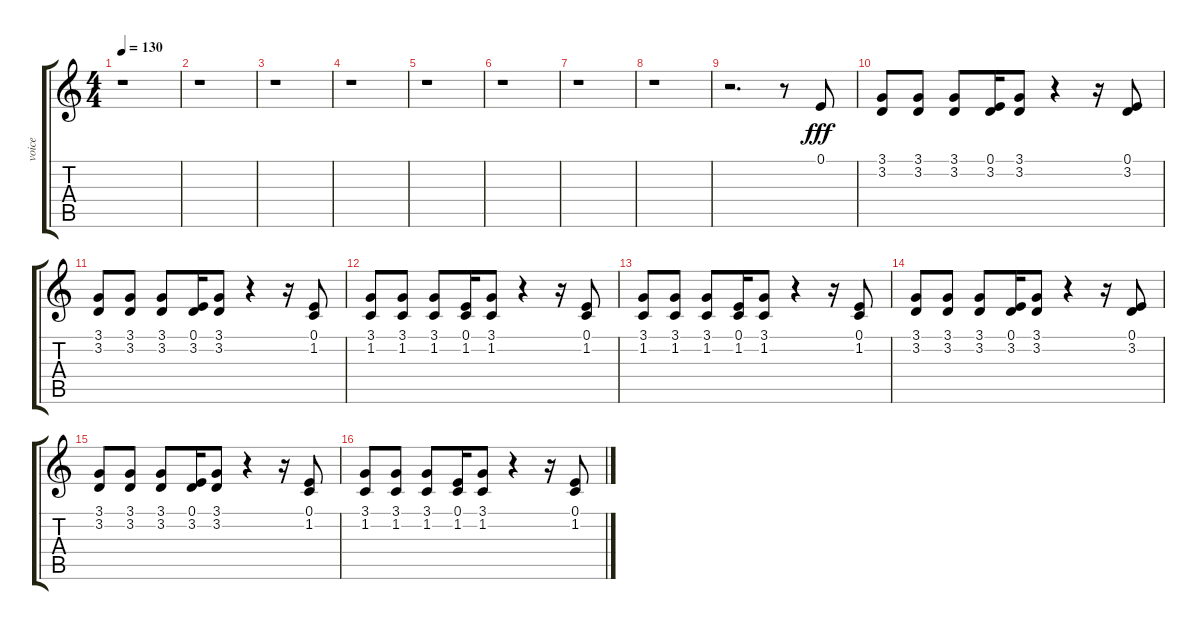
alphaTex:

\track ("voice" "voice") {instrument synthbrass2}
\staff {score tabs}
\tuning (E4 B3 G3 D3 A2 E2) {hide}
\ts (4 4)
\tempo 130
\clef g2
\ks c
r.1{dy fff} |
r.1 |
r.1 |
r.1 |
r.1 |
r.1 |
r.1 |
r.1 |
r.2{d} r.8 0.1.8 |
(3.1 3.2).8 (3.1 3.2).8 (3.1 3.2).8 (0.1 3.2).16 (3.1 3.2).8 r.4 r.16 (0.1 3.2).8 |
(3.1 3.2).8 (3.1 3.2).8 (3.1 3.2).8 (0.1 3.2).16 (3.1 3.2).8 r.4 r.16 (0.1 1.2).8 |
(3.1 1.2).8 (3.1 1.2).8 (3.1 1.2).8 (0.1 1.2).16 (3.1 1.2).8 r.4 r.16 (0.1 1.2).8 |
(3.1 1.2).8 (3.1 1.2).8 (3.1 1.2).8 (0.1 1.2).16 (3.1 1.2).8 r.4 r.16 (0.1 1.2).8 |
(3.1 3.2).8 (3.1 3.2).8 (3.1 3.2).8 (0.1 3.2).16 (3.1 3.2).8 r.4 r.16 (0.1 3.2).8 |
(3.1 3.2).8 (3.1 3.2).8 (3.1 3.2).8 (0.1 3.2).16 (3.1 3.2).8 r.4 r.16 (0.1 1.2).8 |
(3.1 1.2).8 (3.1 1.2).8 (3.1 1.2).8 (0.1 1.2).16 (3.1 1.2).8 r.4 r.16 (0.1 1.2).8
